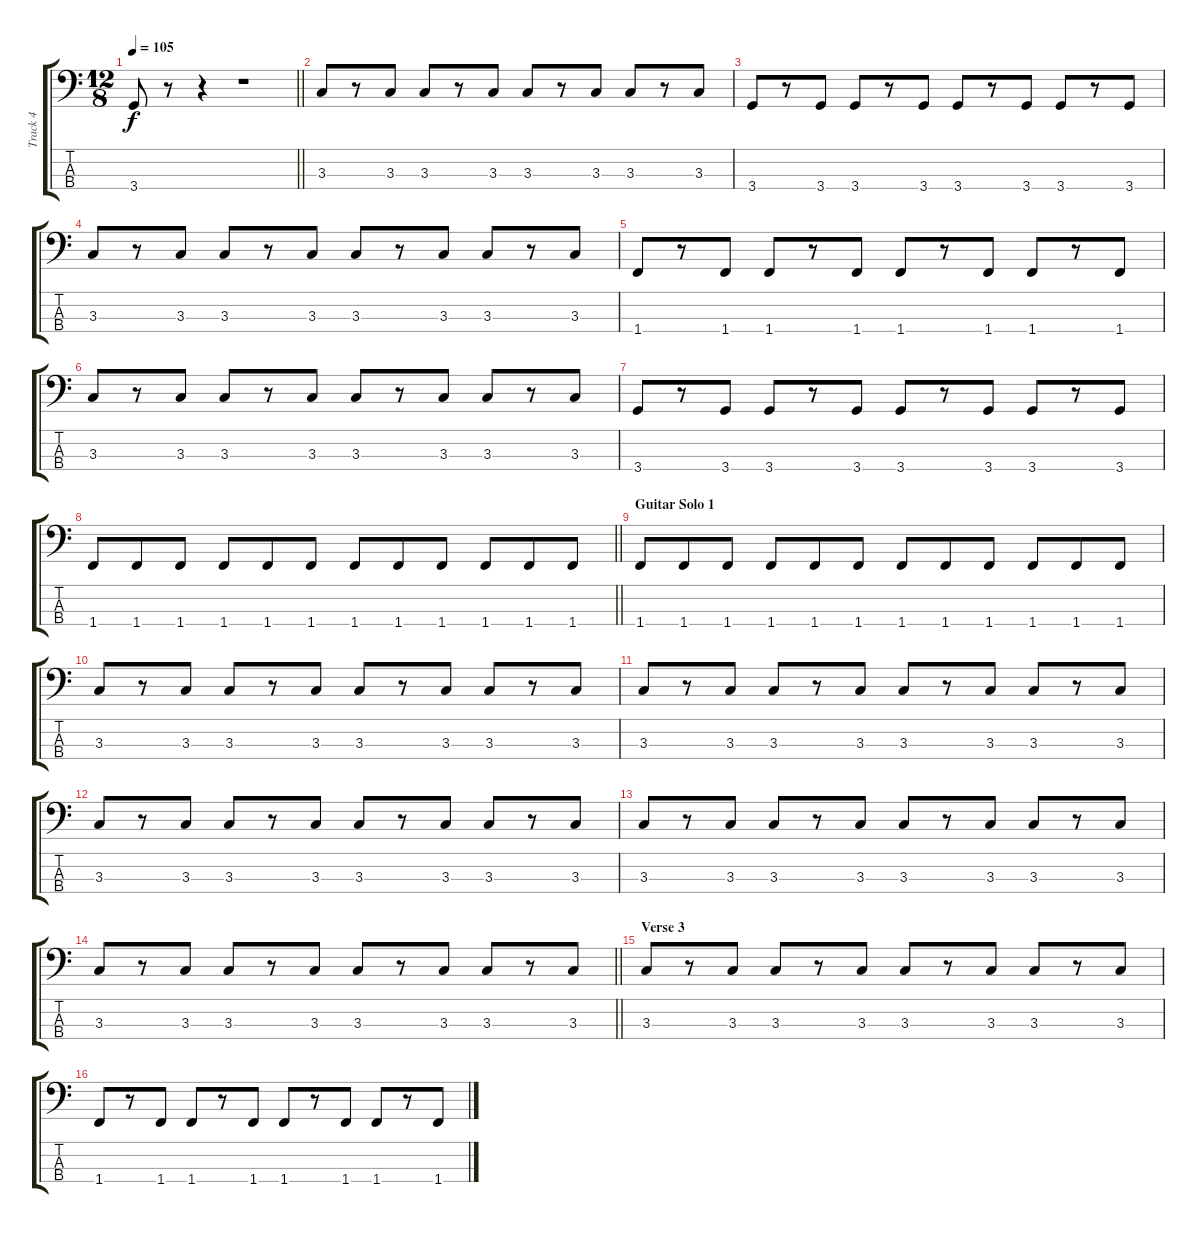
\track ("Track 4" "Track 4") {instrument electricbassfinger}
\staff {score tabs}
\tuning (G2 D2 A1 E1) {hide}
\ts (12 8)
\tempo 105
\clef f4
\barLineRight lightlight
\ks c
3.4.8{dy f} r.8 r.4 r.1 |
3.3.8 r.8 3.3.8 3.3.8 r.8 3.3.8 3.3.8 r.8 3.3.8 3.3.8 r.8 3.3.8 |
3.4.8 r.8 3.4.8 3.4.8 r.8 3.4.8 3.4.8 r.8 3.4.8 3.4.8 r.8 3.4.8 |
3.3.8 r.8 3.3.8 3.3.8 r.8 3.3.8 3.3.8 r.8 3.3.8 3.3.8 r.8 3.3.8 |
1.4.8 r.8 1.4.8 1.4.8 r.8 1.4.8 1.4.8 r.8 1.4.8 1.4.8 r.8 1.4.8 |
3.3.8 r.8 3.3.8 3.3.8 r.8 3.3.8 3.3.8 r.8 3.3.8 3.3.8 r.8 3.3.8 |
3.4.8 r.8 3.4.8 3.4.8 r.8 3.4.8 3.4.8 r.8 3.4.8 3.4.8 r.8 3.4.8 |
\barLineRight lightlight
1.4.8 1.4.8 1.4.8 1.4.8 1.4.8 1.4.8 1.4.8 1.4.8 1.4.8 1.4.8 1.4.8 1.4.8 |
\section ("" "Guitar Solo 1")
1.4.8 1.4.8 1.4.8 1.4.8 1.4.8 1.4.8 1.4.8 1.4.8 1.4.8 1.4.8 1.4.8 1.4.8 |
3.3.8 r.8 3.3.8 3.3.8 r.8 3.3.8 3.3.8 r.8 3.3.8 3.3.8 r.8 3.3.8 |
3.3.8 r.8 3.3.8 3.3.8 r.8 3.3.8 3.3.8 r.8 3.3.8 3.3.8 r.8 3.3.8 |
3.3.8 r.8 3.3.8 3.3.8 r.8 3.3.8 3.3.8 r.8 3.3.8 3.3.8 r.8 3.3.8 |
3.3.8 r.8 3.3.8 3.3.8 r.8 3.3.8 3.3.8 r.8 3.3.8 3.3.8 r.8 3.3.8 |
\barLineRight lightlight
3.3.8 r.8 3.3.8 3.3.8 r.8 3.3.8 3.3.8 r.8 3.3.8 3.3.8 r.8 3.3.8 |
\section ("" "Verse 3")
3.3.8 r.8 3.3.8 3.3.8 r.8 3.3.8 3.3.8 r.8 3.3.8 3.3.8 r.8 3.3.8 |
1.4.8 r.8 1.4.8 1.4.8 r.8 1.4.8 1.4.8 r.8 1.4.8 1.4.8 r.8 1.4.8
